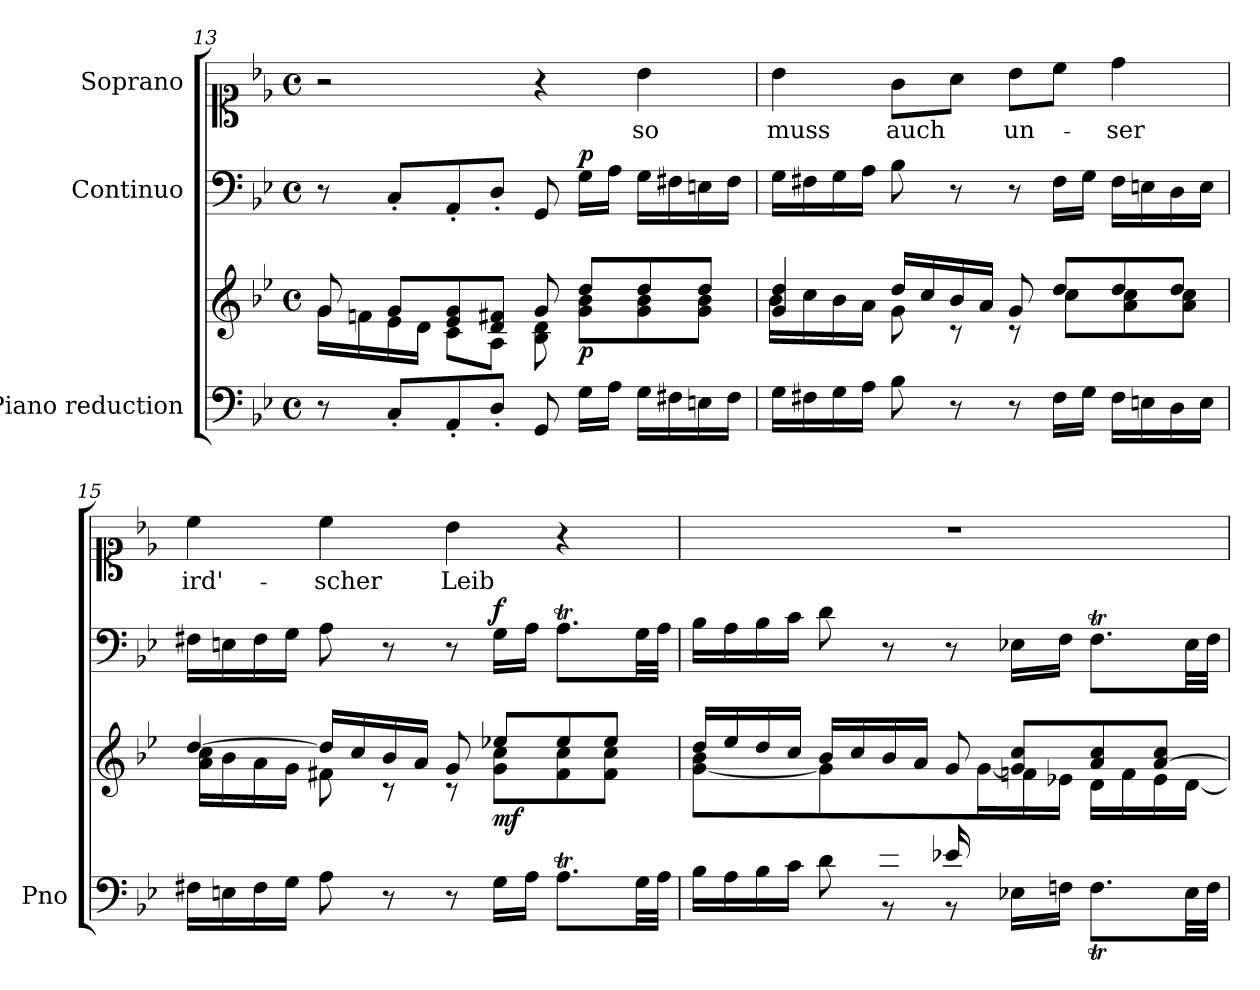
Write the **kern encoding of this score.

**kern	**kern	**dynam	**kern	**dynam	**kern	**text
*part3	*part3	*part3	*part2	*part2	*part1	*part1
*staff4	*staff3	*staff3/4	*staff2	*staff2	*staff1	*staff1
*I"Piano reduction	*	*	*I"Continuo	*	*I"Soprano	*
*I'Pno	*	*	*	*	*	*
!!LO:LB:g=z
*clefF4	*clefG2	*	*clefF4	*	*clefC1	*
*k[b-e-]	*k[b-e-]	*	*k[b-e-]	*	*k[b-e-]	*
*M4/4	*M4/4	*	*M4/4	*	*M4/4	*
*met(c)	*met(c)	*	*met(c)	*	*met(c)	*
=13	=13	=13	=13	=13	=13	=13
*	*^	*	*	*	*	*
8r	8g/	16g\LL	.	8r	.	2r	.
.	.	16fn\	.	.	.	.	.
8C'/L	8g/L	16e-\	.	8C'/L	.	.	.
.	.	16d\JJ	.	.	.	.	.
8AA'/	8e-/ 8g/	8c\L	.	8AA'/	.	.	.
8D'/J	8d/ 8f#X/J	8A\J	.	8D'/J	.	.	.
8GG/	8g/	8B-\ 8d\	.	8GG/	.	4r	.
!	!	!	!LO:DY:b	!	!LO:DY:a	!	!
16G\LL	8dd/L	8g\ 8b-\L	p	16G\LL	p	.	.
16A\JJ	.	.	.	16A\JJ	.	.	.
!	!	!	!	!	!	!	!LO:LY:b
16G\LL	8dd/	8g\ 8b-\	.	16G\LL	.	4b-\	so
16F#X\	.	.	.	16F#X\	.	.	.
16En\	8dd/J	8g\ 8b-\J	.	16En\	.	.	.
16F#\JJ	.	.	.	16F#\JJ	.	.	.
=14	=14	=14	=14	=14	=14	=14	=14
!	!	!	!	!	!	!	!LO:LY:b
16G\LL	4g/ 4dd/	16b-\LL	.	16G\LL	.	4b-\	muss
16F#X\	.	16cc\	.	16F#X\	.	.	.
16G\	.	16b-\	.	16G\	.	.	.
16A\JJ	.	16a\JJ	.	16A\JJ	.	.	.
!	!	!	!	!	!	!	!LO:LY:b
8B-\	16dd/LL	8g\	.	8B-\	.	8g\L	auch
.	16cc/	.	.	.	.	.	.
8r	16b-/	8r	.	8r	.	8a\J	.
.	16a/JJ	.	.	.	.	.	.
!	!	!	!	!	!	!	!LO:LY:b
8r	8g/	8r	.	8r	.	8b-\L	un-
16F#\LL	8dd/L	8cc\L	.	16F#\LL	.	8cc\J	.
16G\JJ	.	.	.	16G\JJ	.	.	.
!	!	!	!	!	!	!	!LO:LY:b
16F#\LL	8dd/	8a\ 8cc\	.	16F#\LL	.	4dd\	-ser
16En\	.	.	.	16En\	.	.	.
16D\	8dd/J	8a\ 8cc\J	.	16D\	.	.	.
16E\JJ	.	.	.	16E\JJ	.	.	.
=15	=15	=15	=15	=15	=15	=15	=15
!	!	!	!	!	!	!	!LO:LY:b
16F#X\LL	[4dd/	16a\ 16cc\LL	.	16F#X\LL	.	4cc\	ird'-
16En\	.	16b-\	.	16En\	.	.	.
16F#\	.	16a\	.	16F#\	.	.	.
16G\JJ	.	16g\JJ	.	16G\JJ	.	.	.
!	!	!	!	!	!	!	!LO:LY:b
8A\	16dd/LL]	8f#X\	.	8A\	.	4cc\	-scher
.	16cc/	.	.	.	.	.	.
8r	16b-/	8r	.	8r	.	.	.
.	16a/JJ	.	.	.	.	.	.
!	!	!	!	!	!	!	!LO:LY:b
8r	8g/	8r	.	8r	.	4b-\	Leib
!	!	!	!LO:DY:b	!	!LO:DY:a	!	!
16G\LL	8ee-X/L	8g\ 8cc\L	mf	16G\LL	f	.	.
16A\JJ	.	.	.	16A\JJ	.	.	.
8.At\L	8ee-/	8f#\ 8cc\	.	8.At\L	.	4r	.
.	8ee-/J	8f#\ 8cc\J	.	.	.	.	.
32G\LL	.	.	.	32G\LL	.	.	.
32A\JJJ	.	.	.	32A\JJJ	.	.	.
=16	=16	=16	=16	=16	=16	=16	=16
*^	*	*	*	*	*	*	*
4.ryy	16B-\LL	16dd/LL	[4g\ 4b-\	.	16B-\LL	.	1r	.
.	16A\	16ee-/	.	.	16A\	.	.	.
.	16B-\	16dd/	.	.	16B-\	.	.	.
.	16c\JJ	16cc/JJ	.	.	16c\JJ	.	.	.
.	8d\	16b-/LL	8g\L]	.	8d\	.	.	.
.	.	16cc/	.	.	.	.	.	.
8fn/J	8r	16b-/	8.ryy	.	8r	.	.	.
.	.	16a/JJ	.	.	.	.	.	.
16e-X/LL	8r	8g/	.	.	8r	.	.	.
4..ryy	.	.	[>16g\	.	.	.	.	.
.	16E-X\LL	8g/] 8cc/L	16fn\	.	16E-X\LL	.	.	.
.	16Fn\JJ	.	16e-X\JJ	.	16F\JJ	.	.	.
.	8.FT\L	8a/ 8cc/	16d\LL	.	8.FT\L	.	.	.
.	.	.	16f\	.	.	.	.	.
.	.	[<8a/ 8cc/J	16e-\	.	.	.	.	.
.	32E-\LL	.	[16d\JJ	.	32E-\LL	.	.	.
.	32F\JJJ	.	.	.	32F\JJJ	.	.	.
*v	*v	*	*	*	*	*	*	*
*	*v	*v	*	*	*	*	*
=	=	=	=	=	=	=
*-	*-	*-	*-	*-	*-	*-
